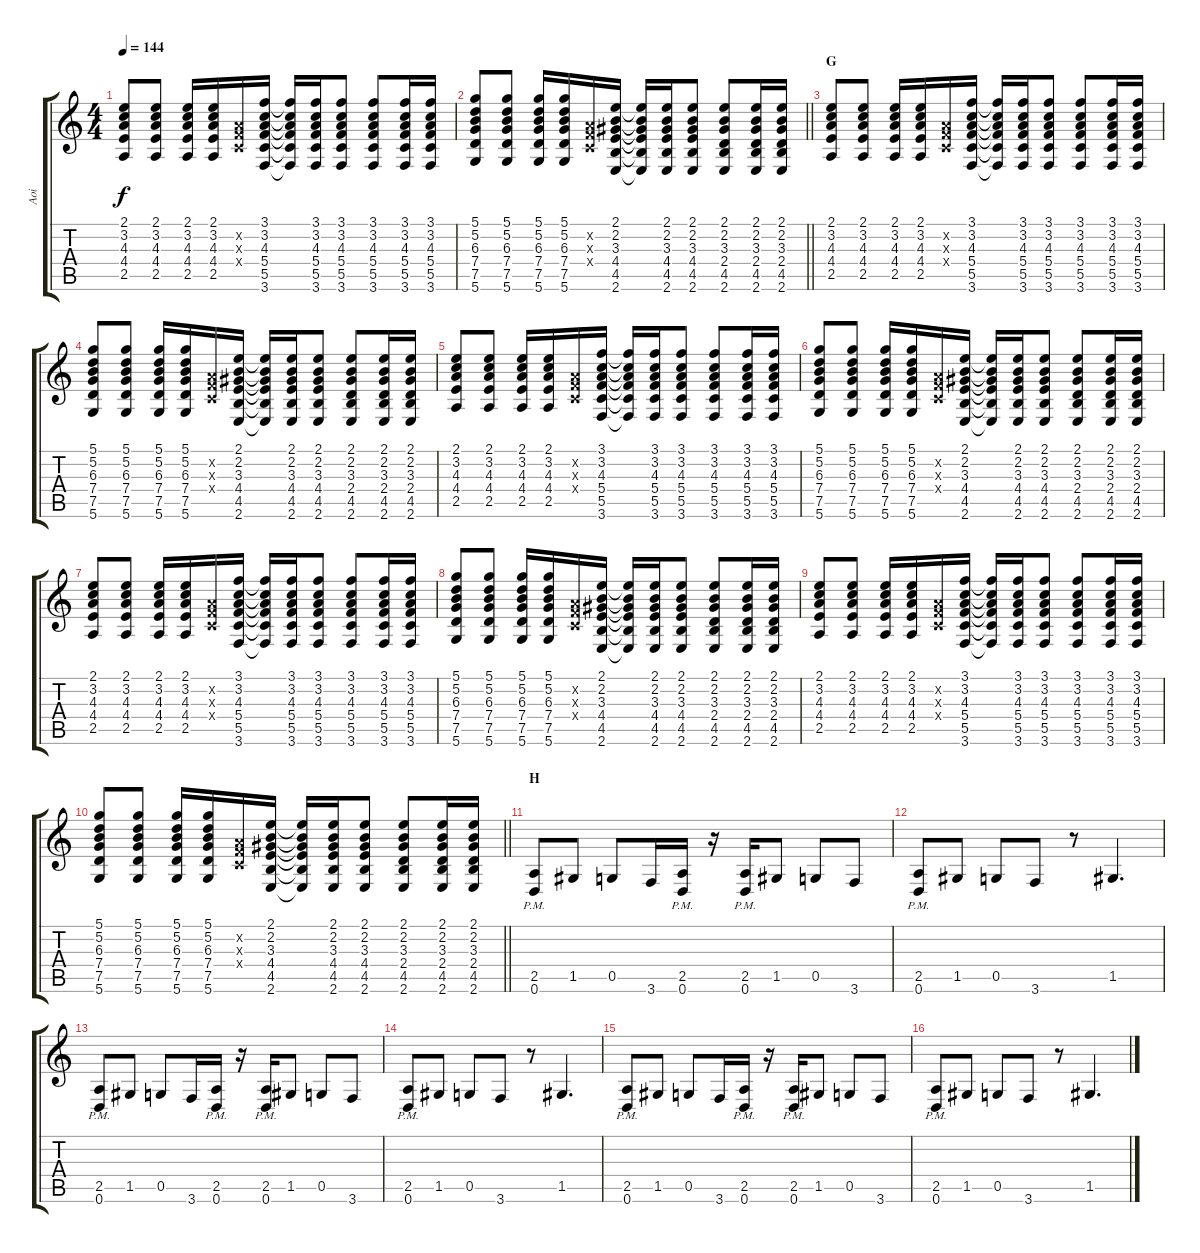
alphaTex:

\track ("Aoi" "Aoi") {instrument distortionguitar}
\staff {score tabs}
\tuning (D4 A3 F3 C3 G2 D2) {hide}
\ts (4 4)
\tempo 144
\clef g2
\ks c
(2.1 3.2 4.3 4.4 2.5).8{dy f} (2.1 3.2 4.3 4.4 2.5).8 (2.1 3.2 4.3 4.4 2.5).16 (2.1 3.2 4.3 4.4 2.5).16 (0.2{x} 0.3{x} 0.4{x}).16 (3.1 3.2 4.3 5.4 5.5 3.6).16 (3.1{t} 3.2{t} 4.3{t} 5.4{t} 5.5{t} 3.6{t}).16 (3.1 3.2 4.3 5.4 5.5 3.6).16 (3.1 3.2 4.3 5.4 5.5 3.6).8 (3.1 3.2 4.3 5.4 5.5 3.6).8 (3.1 3.2 4.3 5.4 5.5 3.6).16 (3.1 3.2 4.3 5.4 5.5 3.6).16 |
\barLineRight lightlight
(5.1 5.2 6.3 7.4 7.5 5.6).8 (5.1 5.2 6.3 7.4 7.5 5.6).8 (5.1 5.2 6.3 7.4 7.5 5.6).16 (5.1 5.2 6.3 7.4 7.5 5.6).16 (0.2{x} 0.3{x} 0.4{x}).16 (2.1 2.2 3.3 4.4 4.5 2.6).16 (2.1{t} 2.2{t} 3.3{t} 4.4{t} 4.5{t} 2.6{t}).16 (2.1 2.2 3.3 4.4 4.5 2.6).16 (2.1 2.2 3.3 4.4 4.5 2.6).8 (2.1 2.2 3.3 2.4 4.5 2.6).8 (2.1 2.2 3.3 2.4 4.5 2.6).16 (2.1 2.2 3.3 2.4 4.5 2.6).16 |
\section ("" "G")
(2.1 3.2 4.3 4.4 2.5).8 (2.1 3.2 4.3 4.4 2.5).8 (2.1 3.2 4.3 4.4 2.5).16 (2.1 3.2 4.3 4.4 2.5).16 (0.2{x} 0.3{x} 0.4{x}).16 (3.1 3.2 4.3 5.4 5.5 3.6).16 (3.1{t} 3.2{t} 4.3{t} 5.4{t} 5.5{t} 3.6{t}).16 (3.1 3.2 4.3 5.4 5.5 3.6).16 (3.1 3.2 4.3 5.4 5.5 3.6).8 (3.1 3.2 4.3 5.4 5.5 3.6).8 (3.1 3.2 4.3 5.4 5.5 3.6).16 (3.1 3.2 4.3 5.4 5.5 3.6).16 |
(5.1 5.2 6.3 7.4 7.5 5.6).8 (5.1 5.2 6.3 7.4 7.5 5.6).8 (5.1 5.2 6.3 7.4 7.5 5.6).16 (5.1 5.2 6.3 7.4 7.5 5.6).16 (0.2{x} 0.3{x} 0.4{x}).16 (2.1 2.2 3.3 4.4 4.5 2.6).16 (2.1{t} 2.2{t} 3.3{t} 4.4{t} 4.5{t} 2.6{t}).16 (2.1 2.2 3.3 4.4 4.5 2.6).16 (2.1 2.2 3.3 4.4 4.5 2.6).8 (2.1 2.2 3.3 2.4 4.5 2.6).8 (2.1 2.2 3.3 2.4 4.5 2.6).16 (2.1 2.2 3.3 2.4 4.5 2.6).16 |
(2.1 3.2 4.3 4.4 2.5).8 (2.1 3.2 4.3 4.4 2.5).8 (2.1 3.2 4.3 4.4 2.5).16 (2.1 3.2 4.3 4.4 2.5).16 (0.2{x} 0.3{x} 0.4{x}).16 (3.1 3.2 4.3 5.4 5.5 3.6).16 (3.1{t} 3.2{t} 4.3{t} 5.4{t} 5.5{t} 3.6{t}).16 (3.1 3.2 4.3 5.4 5.5 3.6).16 (3.1 3.2 4.3 5.4 5.5 3.6).8 (3.1 3.2 4.3 5.4 5.5 3.6).8 (3.1 3.2 4.3 5.4 5.5 3.6).16 (3.1 3.2 4.3 5.4 5.5 3.6).16 |
(5.1 5.2 6.3 7.4 7.5 5.6).8 (5.1 5.2 6.3 7.4 7.5 5.6).8 (5.1 5.2 6.3 7.4 7.5 5.6).16 (5.1 5.2 6.3 7.4 7.5 5.6).16 (0.2{x} 0.3{x} 0.4{x}).16 (2.1 2.2 3.3 4.4 4.5 2.6).16 (2.1{t} 2.2{t} 3.3{t} 4.4{t} 4.5{t} 2.6{t}).16 (2.1 2.2 3.3 4.4 4.5 2.6).16 (2.1 2.2 3.3 4.4 4.5 2.6).8 (2.1 2.2 3.3 2.4 4.5 2.6).8 (2.1 2.2 3.3 2.4 4.5 2.6).16 (2.1 2.2 3.3 2.4 4.5 2.6).16 |
(2.1 3.2 4.3 4.4 2.5).8 (2.1 3.2 4.3 4.4 2.5).8 (2.1 3.2 4.3 4.4 2.5).16 (2.1 3.2 4.3 4.4 2.5).16 (0.2{x} 0.3{x} 0.4{x}).16 (3.1 3.2 4.3 5.4 5.5 3.6).16 (3.1{t} 3.2{t} 4.3{t} 5.4{t} 5.5{t} 3.6{t}).16 (3.1 3.2 4.3 5.4 5.5 3.6).16 (3.1 3.2 4.3 5.4 5.5 3.6).8 (3.1 3.2 4.3 5.4 5.5 3.6).8 (3.1 3.2 4.3 5.4 5.5 3.6).16 (3.1 3.2 4.3 5.4 5.5 3.6).16 |
(5.1 5.2 6.3 7.4 7.5 5.6).8 (5.1 5.2 6.3 7.4 7.5 5.6).8 (5.1 5.2 6.3 7.4 7.5 5.6).16 (5.1 5.2 6.3 7.4 7.5 5.6).16 (0.2{x} 0.3{x} 0.4{x}).16 (2.1 2.2 3.3 4.4 4.5 2.6).16 (2.1{t} 2.2{t} 3.3{t} 4.4{t} 4.5{t} 2.6{t}).16 (2.1 2.2 3.3 4.4 4.5 2.6).16 (2.1 2.2 3.3 4.4 4.5 2.6).8 (2.1 2.2 3.3 2.4 4.5 2.6).8 (2.1 2.2 3.3 2.4 4.5 2.6).16 (2.1 2.2 3.3 2.4 4.5 2.6).16 |
(2.1 3.2 4.3 4.4 2.5).8 (2.1 3.2 4.3 4.4 2.5).8 (2.1 3.2 4.3 4.4 2.5).16 (2.1 3.2 4.3 4.4 2.5).16 (0.2{x} 0.3{x} 0.4{x}).16 (3.1 3.2 4.3 5.4 5.5 3.6).16 (3.1{t} 3.2{t} 4.3{t} 5.4{t} 5.5{t} 3.6{t}).16 (3.1 3.2 4.3 5.4 5.5 3.6).16 (3.1 3.2 4.3 5.4 5.5 3.6).8 (3.1 3.2 4.3 5.4 5.5 3.6).8 (3.1 3.2 4.3 5.4 5.5 3.6).16 (3.1 3.2 4.3 5.4 5.5 3.6).16 |
\barLineRight lightlight
(5.1 5.2 6.3 7.4 7.5 5.6).8 (5.1 5.2 6.3 7.4 7.5 5.6).8 (5.1 5.2 6.3 7.4 7.5 5.6).16 (5.1 5.2 6.3 7.4 7.5 5.6).16 (0.2{x} 0.3{x} 0.4{x}).16 (2.1 2.2 3.3 4.4 4.5 2.6).16 (2.1{t} 2.2{t} 3.3{t} 4.4{t} 4.5{t} 2.6{t}).16 (2.1 2.2 3.3 4.4 4.5 2.6).16 (2.1 2.2 3.3 4.4 4.5 2.6).8 (2.1 2.2 3.3 2.4 4.5 2.6).8 (2.1 2.2 3.3 2.4 4.5 2.6).16 (2.1 2.2 3.3 2.4 4.5 2.6).16 |
\section ("" "H")
(2.5{pm} 0.6{pm}).8 1.5.8 0.5.8 3.6.16 (2.5{pm} 0.6{pm}).16 r.16 (2.5{pm} 0.6{pm}).16 1.5.8 0.5.8 3.6.8 |
(2.5{pm} 0.6{pm}).8 1.5.8 0.5.8 3.6.8 r.8 1.5.4{d} |
(2.5{pm} 0.6{pm}).8 1.5.8 0.5.8 3.6.16 (2.5{pm} 0.6{pm}).16 r.16 (2.5{pm} 0.6{pm}).16 1.5.8 0.5.8 3.6.8 |
(2.5{pm} 0.6{pm}).8 1.5.8 0.5.8 3.6.8 r.8 1.5.4{d} |
(2.5{pm} 0.6{pm}).8 1.5.8 0.5.8 3.6.16 (2.5{pm} 0.6{pm}).16 r.16 (2.5{pm} 0.6{pm}).16 1.5.8 0.5.8 3.6.8 |
(2.5{pm} 0.6{pm}).8 1.5.8 0.5.8 3.6.8 r.8 1.5.4{d}
